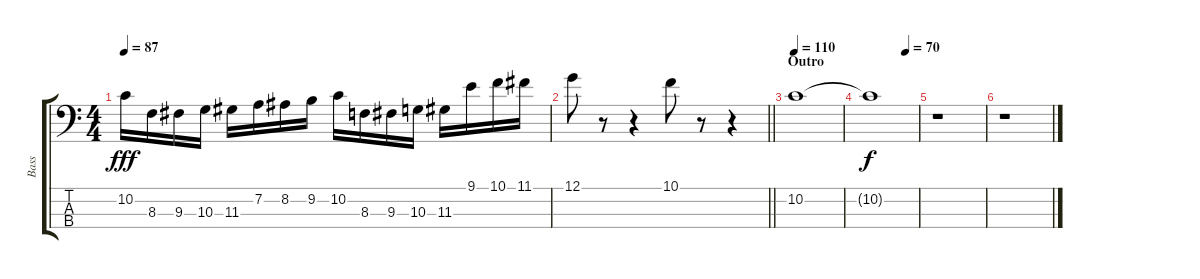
\track ("Bass" "Bass") {instrument electricbassfinger}
\staff {score tabs}
\tuning (G2 D2 A1 E1) {hide}
\ts (4 4)
\tempo 87
\clef f4
\ks c
10.2.16{dy fff} 8.3.16 9.3.16 10.3.16 11.3.16 7.2.16 8.2.16 9.2.16 10.2.16 8.3.16 9.3.16 10.3.16 11.3.16 9.1.16 10.1.16 11.1.16 |
\barLineRight lightlight
12.1.8 r.8 r.4 10.1.8 r.8 r.4 |
\section ("" "Outro")
\tempo 110
10.2.1 |
\tempo (70 0.75)
10.2{t}.1{dy f} |
r.1 |
r.1
